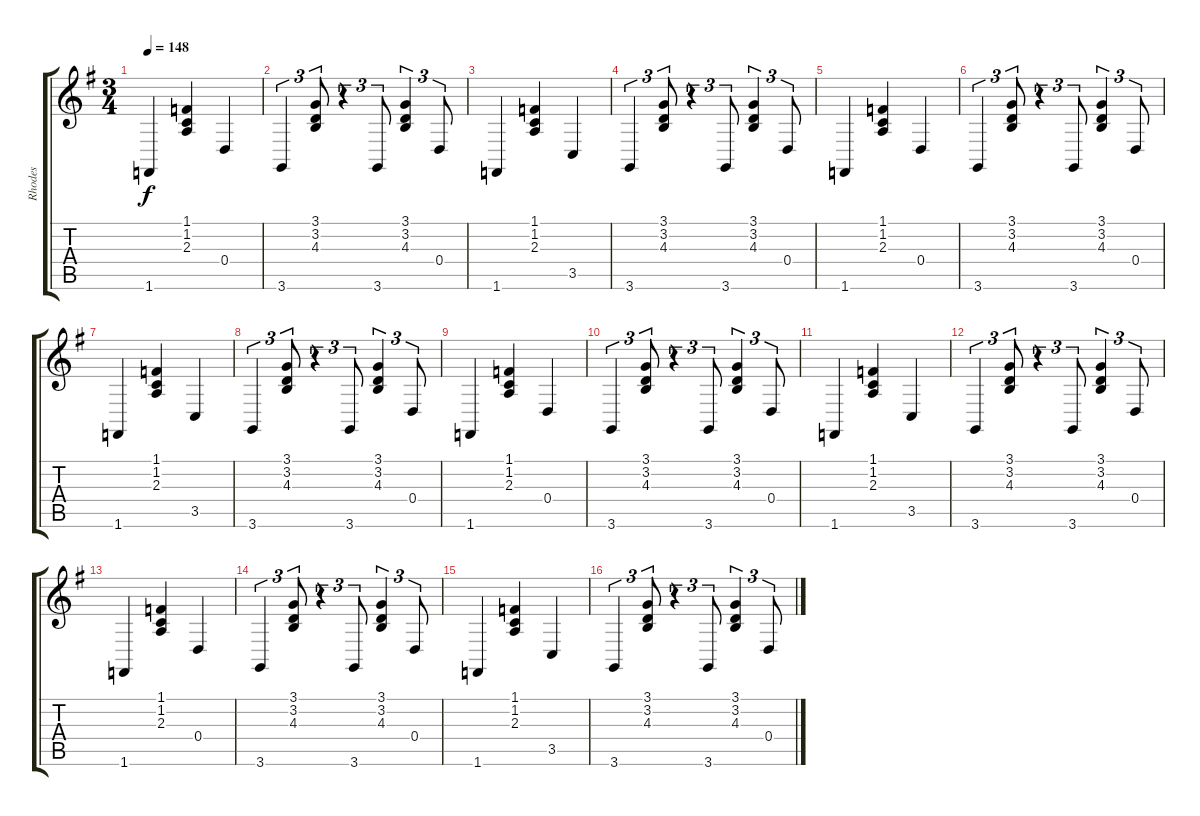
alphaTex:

\track ("Rhodes" "Rhodes") {instrument electricpiano1}
\staff {score tabs}
\tuning (E4 B3 G3 D3 A2 E2) {hide}
\ts (3 4)
\tempo 148
\clef g2
\ks g
1.6.4{dy f} (1.1 1.2 2.3).4 0.4.4 |
3.6.4{tu (3 2)} (3.1 3.2 4.3).8{tu (3 2)} r.4{tu (3 2)} 3.6.8{tu (3 2)} (3.1 3.2 4.3).4{tu (3 2)} 0.4.8{tu (3 2)} |
1.6.4 (1.1 1.2 2.3).4 3.5.4 |
3.6.4{tu (3 2)} (3.1 3.2 4.3).8{tu (3 2)} r.4{tu (3 2)} 3.6.8{tu (3 2)} (3.1 3.2 4.3).4{tu (3 2)} 0.4.8{tu (3 2)} |
1.6.4 (1.1 1.2 2.3).4 0.4.4 |
3.6.4{tu (3 2)} (3.1 3.2 4.3).8{tu (3 2)} r.4{tu (3 2)} 3.6.8{tu (3 2)} (3.1 3.2 4.3).4{tu (3 2)} 0.4.8{tu (3 2)} |
1.6.4 (1.1 1.2 2.3).4 3.5.4 |
3.6.4{tu (3 2)} (3.1 3.2 4.3).8{tu (3 2)} r.4{tu (3 2)} 3.6.8{tu (3 2)} (3.1 3.2 4.3).4{tu (3 2)} 0.4.8{tu (3 2)} |
1.6.4 (1.1 1.2 2.3).4 0.4.4 |
3.6.4{tu (3 2)} (3.1 3.2 4.3).8{tu (3 2)} r.4{tu (3 2)} 3.6.8{tu (3 2)} (3.1 3.2 4.3).4{tu (3 2)} 0.4.8{tu (3 2)} |
1.6.4 (1.1 1.2 2.3).4 3.5.4 |
3.6.4{tu (3 2)} (3.1 3.2 4.3).8{tu (3 2)} r.4{tu (3 2)} 3.6.8{tu (3 2)} (3.1 3.2 4.3).4{tu (3 2)} 0.4.8{tu (3 2)} |
1.6.4 (1.1 1.2 2.3).4 0.4.4 |
3.6.4{tu (3 2)} (3.1 3.2 4.3).8{tu (3 2)} r.4{tu (3 2)} 3.6.8{tu (3 2)} (3.1 3.2 4.3).4{tu (3 2)} 0.4.8{tu (3 2)} |
1.6.4 (1.1 1.2 2.3).4 3.5.4 |
3.6.4{tu (3 2)} (3.1 3.2 4.3).8{tu (3 2)} r.4{tu (3 2)} 3.6.8{tu (3 2)} (3.1 3.2 4.3).4{tu (3 2)} 0.4.8{tu (3 2)}
